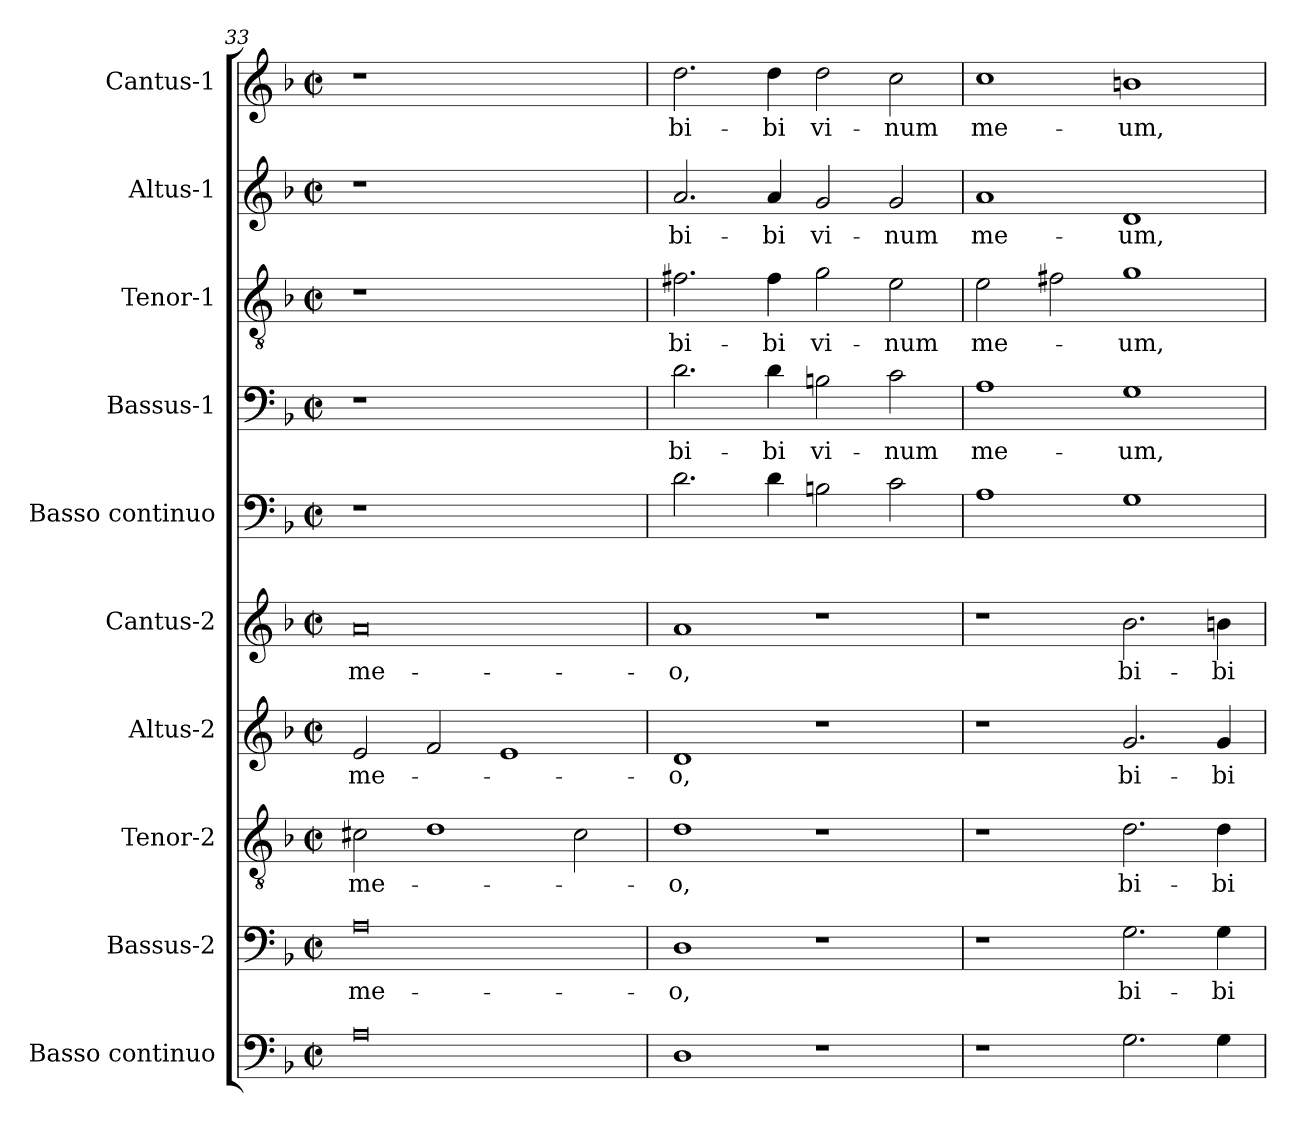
**kern	**kern	**text	**kern	**text	**kern	**text	**kern	**text	**kern	**kern	**text	**kern	**text	**kern	**text	**kern	**text
*part10	*part9	*part9	*part8	*part8	*part7	*part7	*part6	*part6	*part5	*part4	*part4	*part3	*part3	*part2	*part2	*part1	*part1
*staff10	*staff9	*staff9	*staff8	*staff8	*staff7	*staff7	*staff6	*staff6	*staff5	*staff4	*staff4	*staff3	*staff3	*staff2	*staff2	*staff1	*staff1
*I"Basso continuo	*I"Bassus-2	*	*I"Tenor-2	*	*I"Altus-2	*	*I"Cantus-2	*	*I"Basso continuo	*I"Bassus-1	*	*I"Tenor-1	*	*I"Altus-1	*	*I"Cantus-1	*
*I'BC2	*I'B2	*	*I'T2	*	*I'A-2	*	*I'C2	*	*I'BC1	*I'B1	*	*I'T1	*	*I'A1	*	*I'C1	*
*clefF4	*clefF4	*	*clefGv2	*	*clefG2	*	*clefG2	*	*clefF4	*clefF4	*	*clefGv2	*	*clefG2	*	*clefG2	*
*k[b-]	*k[b-]	*	*k[b-]	*	*k[b-]	*	*k[b-]	*	*k[b-]	*k[b-]	*	*k[b-]	*	*k[b-]	*	*k[b-]	*
*F:	*F:	*	*F:	*	*F:	*	*F:	*	*F:	*F:	*	*F:	*	*F:	*	*F:	*
*M2/2	*M2/2	*	*M2/2	*	*M2/2	*	*M2/2	*	*M2/2	*M2/2	*	*M2/2	*	*M2/2	*	*M2/2	*
*met(c|)	*met(c|)	*	*met(c|)	*	*met(c|)	*	*met(c|)	*	*met(c|)	*met(c|)	*	*met(c|)	*	*met(c|)	*	*met(c|)	*
=33	=33	=33	=33	=33	=33	=33	=33	=33	=33	=33	=33	=33	=33	=33	=33	=33	=33
!	!	!LO:LY:b	!	!LO:LY:b	!	!LO:LY:b	!	!LO:LY:b	!	!	!	!	!	!	!	!	!
0A	0A	me-	2c#X\	me-	2e/	me-	0a	me-	1r	1r	.	1r	.	1r	.	1r	.
.	.	.	1d	.	2f/	.	.	.	.	.	.	.	.	.	.	.	.
.	.	.	.	.	1e	.	.	.	1ryy	1ryy	.	1ryy	.	1ryy	.	1ryy	.
.	.	.	2c#\	.	.	.	.	.	.	.	.	.	.	.	.	.	.
=34	=34	=34	=34	=34	=34	=34	=34	=34	=34	=34	=34	=34	=34	=34	=34	=34	=34
!	!	!LO:LY:b	!	!LO:LY:b	!	!LO:LY:b	!	!LO:LY:b	!	!	!LO:LY:b	!	!LO:LY:b	!	!LO:LY:b	!	!LO:LY:b
1D	1D	-o,	1d	-o,	1d	-o,	1a	-o,	2.d\	2.d\	bi-	2.f#X\	bi-	2.a/	bi-	2.dd\	bi-
!	!	!	!	!	!	!	!	!	!	!	!LO:LY:b	!	!LO:LY:b	!	!LO:LY:b	!	!LO:LY:b
.	.	.	.	.	.	.	.	.	4d\	4d\	-bi	4f#\	-bi	4a/	-bi	4dd\	-bi
!	!	!	!	!	!	!	!	!	!	!	!LO:LY:b	!	!LO:LY:b	!	!LO:LY:b	!	!LO:LY:b
1r	1r	.	1r	.	1r	.	1r	.	2Bn\	2Bn\	vi-	2g\	vi-	2g/	vi-	2dd\	vi-
!	!	!	!	!	!	!	!	!	!	!	!LO:LY:b	!	!LO:LY:b	!	!LO:LY:b	!	!LO:LY:b
.	.	.	.	.	.	.	.	.	2c\	2c\	-num	2e\	-num	2g/	-num	2cc\	-num
=35	=35	=35	=35	=35	=35	=35	=35	=35	=35	=35	=35	=35	=35	=35	=35	=35	=35
!	!	!	!	!	!	!	!	!	!	!	!LO:LY:b	!	!LO:LY:b	!	!LO:LY:b	!	!LO:LY:b
1r	1r	.	1r	.	1r	.	1r	.	1A	1A	me-	2e\	me-	1a	me-	1cc	me-
.	.	.	.	.	.	.	.	.	.	.	.	2f#X\	.	.	.	.	.
!	!	!LO:LY:b	!	!LO:LY:b	!	!LO:LY:b	!	!LO:LY:b	!	!	!LO:LY:b	!	!LO:LY:b	!	!LO:LY:b	!	!LO:LY:b
2.G\	2.G\	bi-	2.d\	bi-	2.g/	bi-	2.b-\	bi-	1G	1G	-um,	1g	-um,	1d	-um,	1bn	-um,
!	!	!LO:LY:b	!	!LO:LY:b	!	!LO:LY:b	!	!LO:LY:b	!	!	!	!	!	!	!	!	!
4G\	4G\	-bi	4d\	-bi	4g/	-bi	4bn\	-bi	.	.	.	.	.	.	.	.	.
=	=	=	=	=	=	=	=	=	=	=	=	=	=	=	=	=	=
*-	*-	*-	*-	*-	*-	*-	*-	*-	*-	*-	*-	*-	*-	*-	*-	*-	*-
